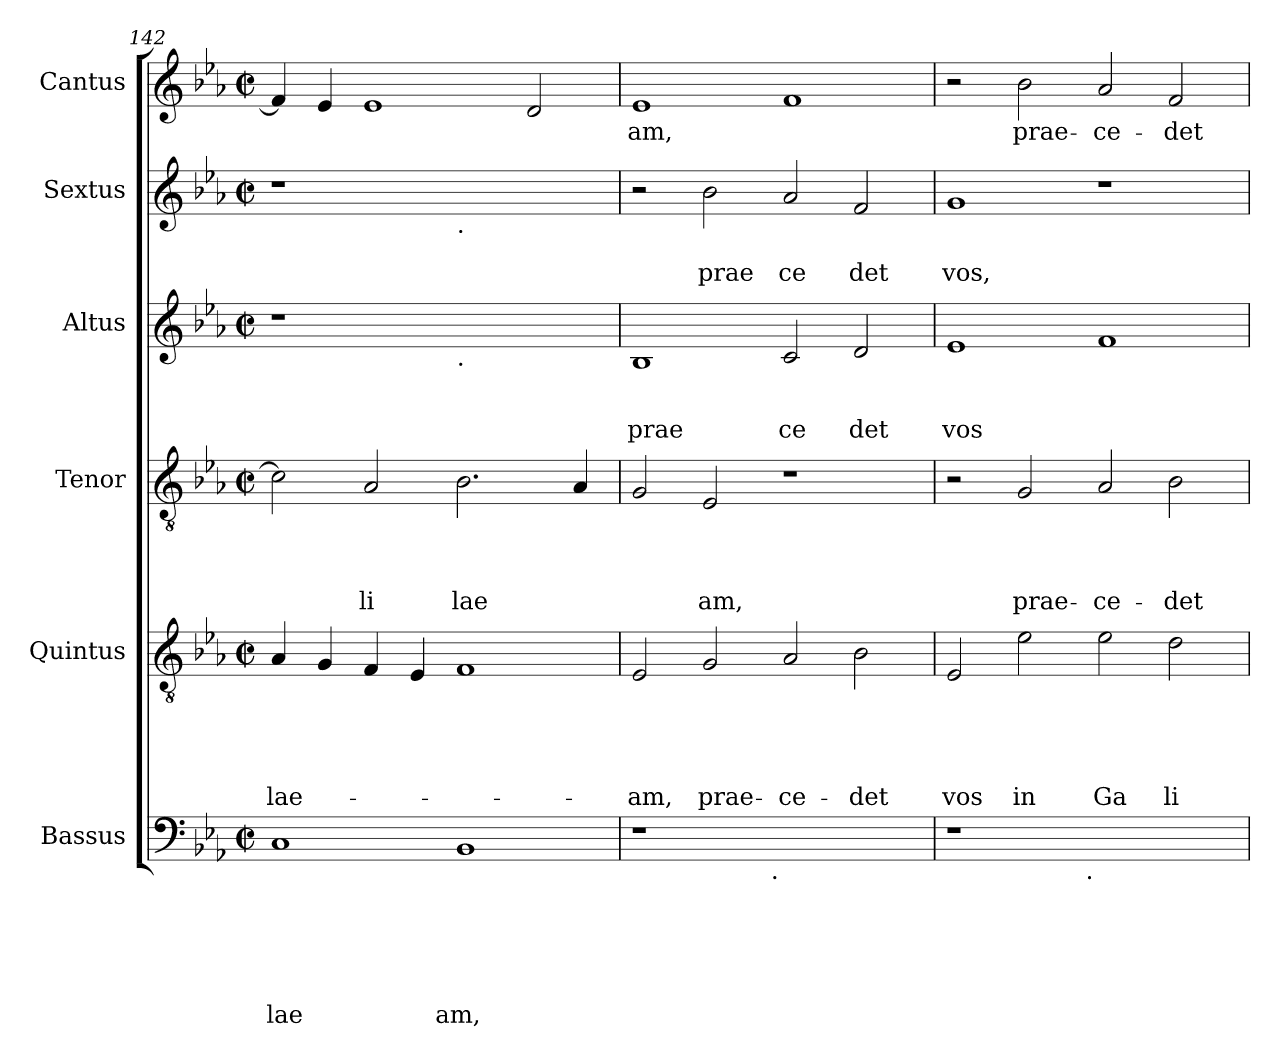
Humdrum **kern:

**kern	**text	**text	**text	**text	**text	**text	**kern	**text	**text	**text	**text	**text	**kern	**text	**text	**text	**text	**kern	**text	**text	**text	**kern	**text	**text	**kern	**text
*part6	*part6	*part6	*part6	*part6	*part6	*part6	*part5	*part5	*part5	*part5	*part5	*part5	*part4	*part4	*part4	*part4	*part4	*part3	*part3	*part3	*part3	*part2	*part2	*part2	*part1	*part1
*staff6	*staff6	*staff6	*staff6	*staff6	*staff6	*staff6	*staff5	*staff5	*staff5	*staff5	*staff5	*staff5	*staff4	*staff4	*staff4	*staff4	*staff4	*staff3	*staff3	*staff3	*staff3	*staff2	*staff2	*staff2	*staff1	*staff1
*I"Bassus	*	*	*	*	*	*	*I"Quintus	*	*	*	*	*	*I"Tenor	*	*	*	*	*I"Altus	*	*	*	*I"Sextus	*	*	*I"Cantus	*
*clefF4	*	*	*	*	*	*	*clefGv2	*	*	*	*	*	*clefGv2	*	*	*	*	*clefG2	*	*	*	*clefG2	*	*	*clefG2	*
*k[b-e-a-]	*	*	*	*	*	*	*k[b-e-a-]	*	*	*	*	*	*k[b-e-a-]	*	*	*	*	*k[b-e-a-]	*	*	*	*k[b-e-a-]	*	*	*k[b-e-a-]	*
*E-:	*	*	*	*	*	*	*E-:	*	*	*	*	*	*E-:	*	*	*	*	*E-:	*	*	*	*E-:	*	*	*E-:	*
*M2/2	*	*	*	*	*	*	*M2/2	*	*	*	*	*	*M2/2	*	*	*	*	*M2/2	*	*	*	*M2/2	*	*	*M2/2	*
*met(c|)	*	*	*	*	*	*	*met(c|)	*	*	*	*	*	*met(c|)	*	*	*	*	*met(c|)	*	*	*	*met(c|)	*	*	*met(c|)	*
=142	=142	=142	=142	=142	=142	=142	=142	=142	=142	=142	=142	=142	=142	=142	=142	=142	=142	=142	=142	=142	=142	=142	=142	=142	=142	=142
!	!	!	!	!	!	!LO:LY:b	!	!	!	!	!	!LO:LY:b	!	!	!	!	!	!	!	!	!	!	!	!	!	!
1C	.	.	.	.	.	lae	4A-/	.	.	.	.	-lae-	2c\]	.	.	.	.	1r	.	.	.	1r	.	.	4f/]	.
.	.	.	.	.	.	.	4G/	.	.	.	.	.	.	.	.	.	.	.	.	.	.	.	.	.	4e-/	.
!	!	!	!	!	!	!	!	!	!	!	!	!	!	!	!	!	!LO:LY:b	!	!	!	!	!	!	!	!	!
.	.	.	.	.	.	.	4F/	.	.	.	.	.	2A-/	.	.	.	li	.	.	.	.	.	.	.	1e-	.
.	.	.	.	.	.	.	4E-/	.	.	.	.	.	.	.	.	.	.	.	.	.	.	.	.	.	.	.
!	!	!	!	!	!	!	!	!	!	!	!	!	!	!	!	!	!	!	!	!	!	!LO:TX:b:t=.	!	!	!	!
!	!	!	!	!	!	!	!	!	!	!	!	!	!	!	!	!	!	!LO:TX:b:t=.	!	!	!	!	!	!	!	!
!	!	!	!	!	!	!LO:LY:b	!	!	!	!	!	!	!	!	!	!	!LO:LY:b	!	!	!	!	!	!	!	!	!
1BB-	.	.	.	.	.	am,	1F	.	.	.	.	.	2.B-\	.	.	.	lae	1ryy	.	.	.	1ryy	.	.	.	.
.	.	.	.	.	.	.	.	.	.	.	.	.	.	.	.	.	.	.	.	.	.	.	.	.	2d/	.
.	.	.	.	.	.	.	.	.	.	.	.	.	4A-/	.	.	.	.	.	.	.	.	.	.	.	.	.
=143	=143	=143	=143	=143	=143	=143	=143	=143	=143	=143	=143	=143	=143	=143	=143	=143	=143	=143	=143	=143	=143	=143	=143	=143	=143	=143
!	!	!	!	!	!	!	!	!	!	!	!	!LO:LY:b	!	!	!	!	!	!	!	!	!LO:LY:b	!	!	!	!	!LO:LY:b
*^	*	*	*	*	*	*	*	*	*	*	*	*	*	*	*	*	*	*	*	*	*	*	*	*	*	*
1r	2ryy	.	.	.	.	.	.	2E-/	.	.	.	.	-am,	2G/	.	.	.	.	1B-	.	.	prae	2r	.	.	1e-	-am,
!	!	!	!	!	!	!	!	!	!	!	!	!	!LO:LY:b	!	!	!	!	!LO:LY:b	!	!	!	!	!	!	!LO:LY:b	!	!
.	4...ryy	.	.	.	.	.	.	2G/	.	.	.	.	prae-	2E-/	.	.	.	am,	.	.	.	.	2b-\	.	prae	.	.
!	!LO:TX:b:t=.	!	!	!	!	!	!	!	!	!	!	!	!	!	!	!	!	!	!	!	!	!	!	!	!	!	!
.	1ryy	.	.	.	.	.	.	.	.	.	.	.	.	.	.	.	.	.	.	.	.	.	.	.	.	.	.
!	!	!	!	!	!	!	!	!	!	!	!	!	!LO:LY:b	!	!	!	!	!	!	!	!	!LO:LY:b	!	!	!LO:LY:b	!	!
1ryy	.	.	.	.	.	.	.	2A-/	.	.	.	.	-ce-	1r	.	.	.	.	2c/	.	.	ce	2a-/	.	ce	1f	.
!	!	!	!	!	!	!	!	!	!	!	!	!	!LO:LY:b	!	!	!	!	!	!	!	!	!LO:LY:b	!	!	!LO:LY:b	!	!
.	.	.	.	.	.	.	.	2B-\	.	.	.	.	-det	.	.	.	.	.	2d/	.	.	det	2f/	.	det	.	.
.	32ryy	.	.	.	.	.	.	.	.	.	.	.	.	.	.	.	.	.	.	.	.	.	.	.	.	.	.
!!LO:LB:g=z
=144	=144	=144	=144	=144	=144	=144	=144	=144	=144	=144	=144	=144	=144	=144	=144	=144	=144	=144	=144	=144	=144	=144	=144	=144	=144	=144	=144
!	!	!	!	!	!	!	!	!	!	!	!	!	!LO:LY:b	!	!	!	!	!	!	!	!	!LO:LY:b	!	!	!LO:LY:b	!	!
1r	2ryy	.	.	.	.	.	.	2E-/	.	.	.	.	vos	2r	.	.	.	.	1e-	.	.	vos	1g	.	vos,	2r	.
!	!	!	!	!	!	!	!	!	!	!	!	!	!LO:LY:b	!	!	!	!	!LO:LY:b	!	!	!	!	!	!	!	!	!LO:LY:b
.	4...ryy	.	.	.	.	.	.	2e-\	.	.	.	.	in	2G/	.	.	.	prae-	.	.	.	.	.	.	.	2b-\	prae-
!	!LO:TX:b:t=.	!	!	!	!	!	!	!	!	!	!	!	!	!	!	!	!	!	!	!	!	!	!	!	!	!	!
.	1ryy	.	.	.	.	.	.	.	.	.	.	.	.	.	.	.	.	.	.	.	.	.	.	.	.	.	.
!	!	!	!	!	!	!	!	!	!	!	!	!	!LO:LY:b	!	!	!	!	!LO:LY:b	!	!	!	!	!	!	!	!	!LO:LY:b
1ryy	.	.	.	.	.	.	.	2e-\	.	.	.	.	Ga	2A-/	.	.	.	-ce-	1f	.	.	.	1r	.	.	2a-/	-ce-
!	!	!	!	!	!	!	!	!	!	!	!	!	!LO:LY:b	!	!	!	!	!LO:LY:b	!	!	!	!	!	!	!	!	!LO:LY:b
.	.	.	.	.	.	.	.	2d\	.	.	.	.	li	2B-\	.	.	.	-det	.	.	.	.	.	.	.	2f/	-det
.	32ryy	.	.	.	.	.	.	.	.	.	.	.	.	.	.	.	.	.	.	.	.	.	.	.	.	.	.
*v	*v	*	*	*	*	*	*	*	*	*	*	*	*	*	*	*	*	*	*	*	*	*	*	*	*	*	*
=	=	=	=	=	=	=	=	=	=	=	=	=	=	=	=	=	=	=	=	=	=	=	=	=	=	=
*-	*-	*-	*-	*-	*-	*-	*-	*-	*-	*-	*-	*-	*-	*-	*-	*-	*-	*-	*-	*-	*-	*-	*-	*-	*-	*-
